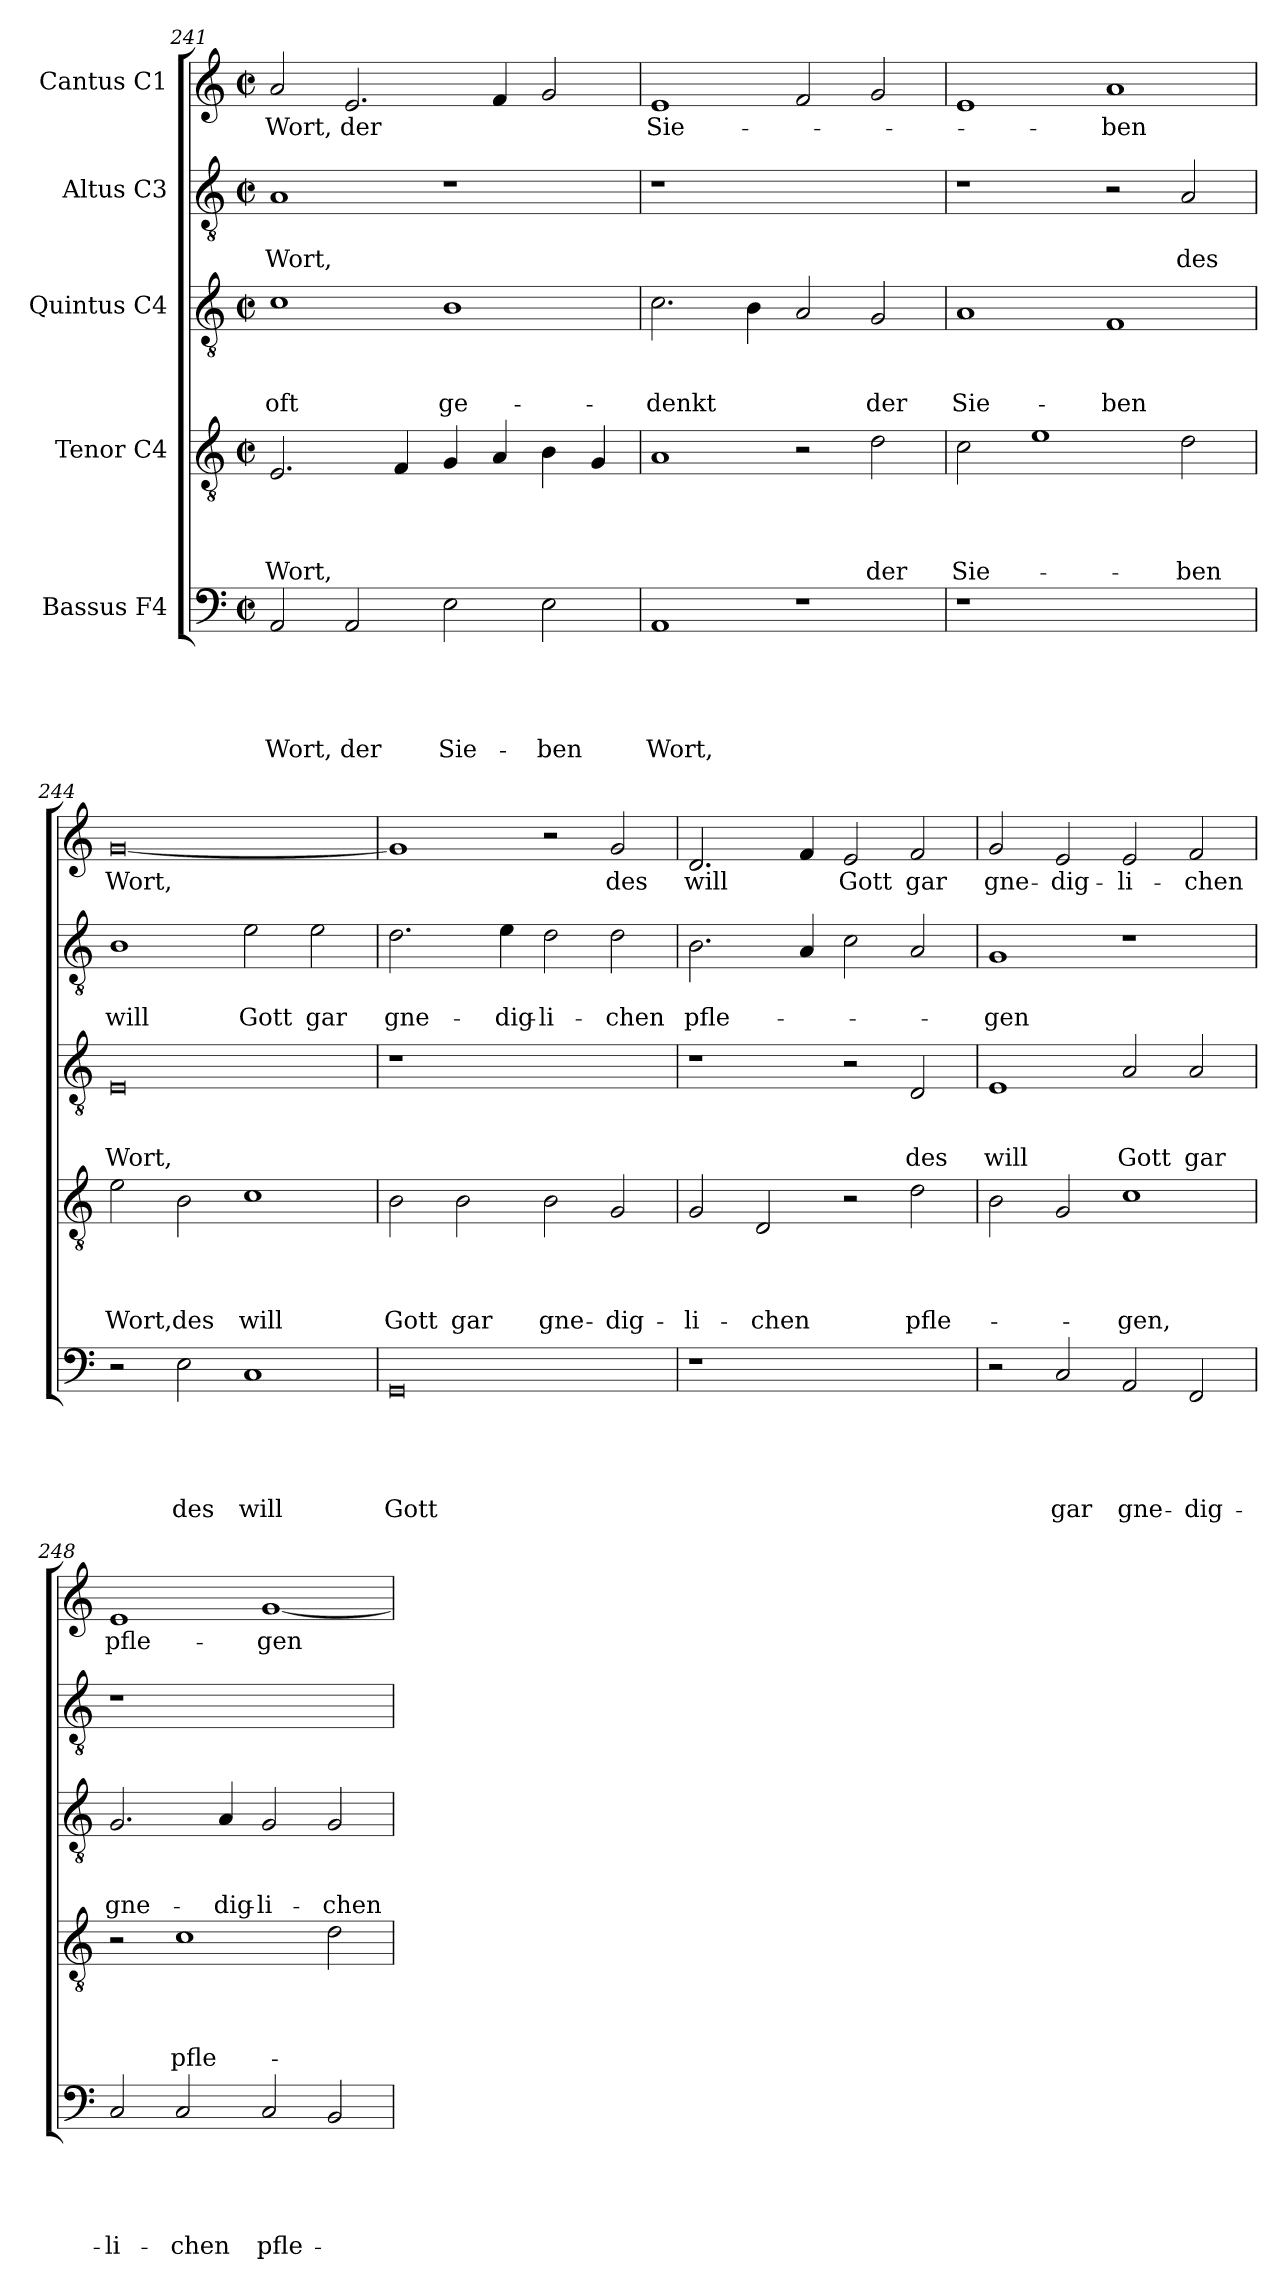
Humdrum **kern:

**kern	**text	**text	**text	**text	**text	**kern	**text	**text	**text	**text	**kern	**text	**text	**text	**kern	**text	**text	**kern	**text
*part5	*part5	*part5	*part5	*part5	*part5	*part4	*part4	*part4	*part4	*part4	*part3	*part3	*part3	*part3	*part2	*part2	*part2	*part1	*part1
*staff5	*staff5	*staff5	*staff5	*staff5	*staff5	*staff4	*staff4	*staff4	*staff4	*staff4	*staff3	*staff3	*staff3	*staff3	*staff2	*staff2	*staff2	*staff1	*staff1
*I"Bassus F4	*	*	*	*	*	*I"Tenor C4	*	*	*	*	*I"Quintus C4	*	*	*	*I"Altus C3	*	*	*I"Cantus C1	*
*clefF4	*	*	*	*	*	*clefGv2	*	*	*	*	*clefGv2	*	*	*	*clefGv2	*	*	*clefG2	*
*k[]	*	*	*	*	*	*k[]	*	*	*	*	*k[]	*	*	*	*k[]	*	*	*k[]	*
*C:	*	*	*	*	*	*C:	*	*	*	*	*C:	*	*	*	*C:	*	*	*C:	*
*M2/2	*	*	*	*	*	*M2/2	*	*	*	*	*M2/2	*	*	*	*M2/2	*	*	*M2/2	*
*met(c|)	*	*	*	*	*	*met(c|)	*	*	*	*	*met(c|)	*	*	*	*met(c|)	*	*	*met(c|)	*
=241	=241	=241	=241	=241	=241	=241	=241	=241	=241	=241	=241	=241	=241	=241	=241	=241	=241	=241	=241
2AA/	.	.	.	.	Wort,	2.E/	.	.	.	Wort,	1c	.	.	oft	1A	.	Wort,	2a/	Wort,
2AA/	.	.	.	.	der	.	.	.	.	.	.	.	.	.	.	.	.	2.e/	der
.	.	.	.	.	.	4F/	.	.	.	.	.	.	.	.	.	.	.	.	.
2E\	.	.	.	.	Sie-	4G/	.	.	.	.	1B	.	.	ge-	1r	.	.	.	.
.	.	.	.	.	.	4A/	.	.	.	.	.	.	.	.	.	.	.	4f/	.
2E\	.	.	.	.	-ben	4B\	.	.	.	.	.	.	.	.	.	.	.	2g/	.
.	.	.	.	.	.	4G/	.	.	.	.	.	.	.	.	.	.	.	.	.
=242	=242	=242	=242	=242	=242	=242	=242	=242	=242	=242	=242	=242	=242	=242	=242	=242	=242	=242	=242
1AA	.	.	.	.	Wort,	1A	.	.	.	.	2.c\	.	.	-denkt	1r	.	.	1e	Sie-
.	.	.	.	.	.	.	.	.	.	.	4B\	.	.	.	.	.	.	.	.
1r	.	.	.	.	.	2r	.	.	.	.	2A/	.	.	.	1ryy	.	.	2f/	.
.	.	.	.	.	.	2d\	.	.	.	der	2G/	.	.	der	.	.	.	2g/	.
=243	=243	=243	=243	=243	=243	=243	=243	=243	=243	=243	=243	=243	=243	=243	=243	=243	=243	=243	=243
1r	.	.	.	.	.	2c\	.	.	.	Sie-	1A	.	.	Sie-	1r	.	.	1e	.
.	.	.	.	.	.	1e	.	.	.	.	.	.	.	.	.	.	.	.	.
1ryy	.	.	.	.	.	.	.	.	.	.	1F	.	.	-ben	2r	.	.	1a	-ben
.	.	.	.	.	.	2d\	.	.	.	-ben	.	.	.	.	2A/	.	des	.	.
!!LO:LB:g=z
=244	=244	=244	=244	=244	=244	=244	=244	=244	=244	=244	=244	=244	=244	=244	=244	=244	=244	=244	=244
2r	.	.	.	.	.	2e\	.	.	.	Wort,	0E	.	.	Wort,	1B	.	will	[0g	Wort,
2E\	.	.	.	.	des	2B\	.	.	.	des	.	.	.	.	.	.	.	.	.
1C	.	.	.	.	will	1c	.	.	.	will	.	.	.	.	2e\	.	Gott	.	.
.	.	.	.	.	.	.	.	.	.	.	.	.	.	.	2e\	.	gar	.	.
=245	=245	=245	=245	=245	=245	=245	=245	=245	=245	=245	=245	=245	=245	=245	=245	=245	=245	=245	=245
0GG	.	.	.	.	Gott	2B\	.	.	.	Gott	1r	.	.	.	2.d\	.	gne-	1g]	.
.	.	.	.	.	.	2B\	.	.	.	gar	.	.	.	.	.	.	.	.	.
.	.	.	.	.	.	.	.	.	.	.	.	.	.	.	4e\	.	-dig-	.	.
.	.	.	.	.	.	2B\	.	.	.	gne-	1ryy	.	.	.	2d\	.	-li-	2r	.
.	.	.	.	.	.	2G/	.	.	.	-dig-	.	.	.	.	2d\	.	-chen	2g/	des
=246	=246	=246	=246	=246	=246	=246	=246	=246	=246	=246	=246	=246	=246	=246	=246	=246	=246	=246	=246
1r	.	.	.	.	.	2G/	.	.	.	-li-	1r	.	.	.	2.B\	.	pfle-	2.d/	will
.	.	.	.	.	.	2D/	.	.	.	-chen	.	.	.	.	.	.	.	.	.
.	.	.	.	.	.	.	.	.	.	.	.	.	.	.	4A/	.	.	4f/	.
1ryy	.	.	.	.	.	2r	.	.	.	.	2r	.	.	.	2c\	.	.	2e/	Gott
.	.	.	.	.	.	2d\	.	.	.	pfle-	2D/	.	.	des	2A/	.	.	2f/	gar
=247	=247	=247	=247	=247	=247	=247	=247	=247	=247	=247	=247	=247	=247	=247	=247	=247	=247	=247	=247
2r	.	.	.	.	.	2B\	.	.	.	.	1E	.	.	will	1G	.	-gen	2g/	gne-
2C/	.	.	.	.	gar	2G/	.	.	.	.	.	.	.	.	.	.	.	2e/	-dig-
2AA/	.	.	.	.	gne-	1c	.	.	.	-gen,	2A/	.	.	Gott	1r	.	.	2e/	-li-
2FF/	.	.	.	.	-dig-	.	.	.	.	.	2A/	.	.	gar	.	.	.	2f/	-chen
=248	=248	=248	=248	=248	=248	=248	=248	=248	=248	=248	=248	=248	=248	=248	=248	=248	=248	=248	=248
2C/	.	.	.	.	-li-	2r	.	.	.	.	2.G/	.	.	gne-	1r	.	.	1e	pfle-
2C/	.	.	.	.	-chen	1c	.	.	.	pfle-	.	.	.	.	.	.	.	.	.
.	.	.	.	.	.	.	.	.	.	.	4A/	.	.	-dig-	.	.	.	.	.
2C/	.	.	.	.	pfle-	.	.	.	.	.	2G/	.	.	-li-	1ryy	.	.	[1g	-gen
2BB/	.	.	.	.	.	2d\	.	.	.	.	2G/	.	.	-chen	.	.	.	.	.
=	=	=	=	=	=	=	=	=	=	=	=	=	=	=	=	=	=	=	=
*-	*-	*-	*-	*-	*-	*-	*-	*-	*-	*-	*-	*-	*-	*-	*-	*-	*-	*-	*-
